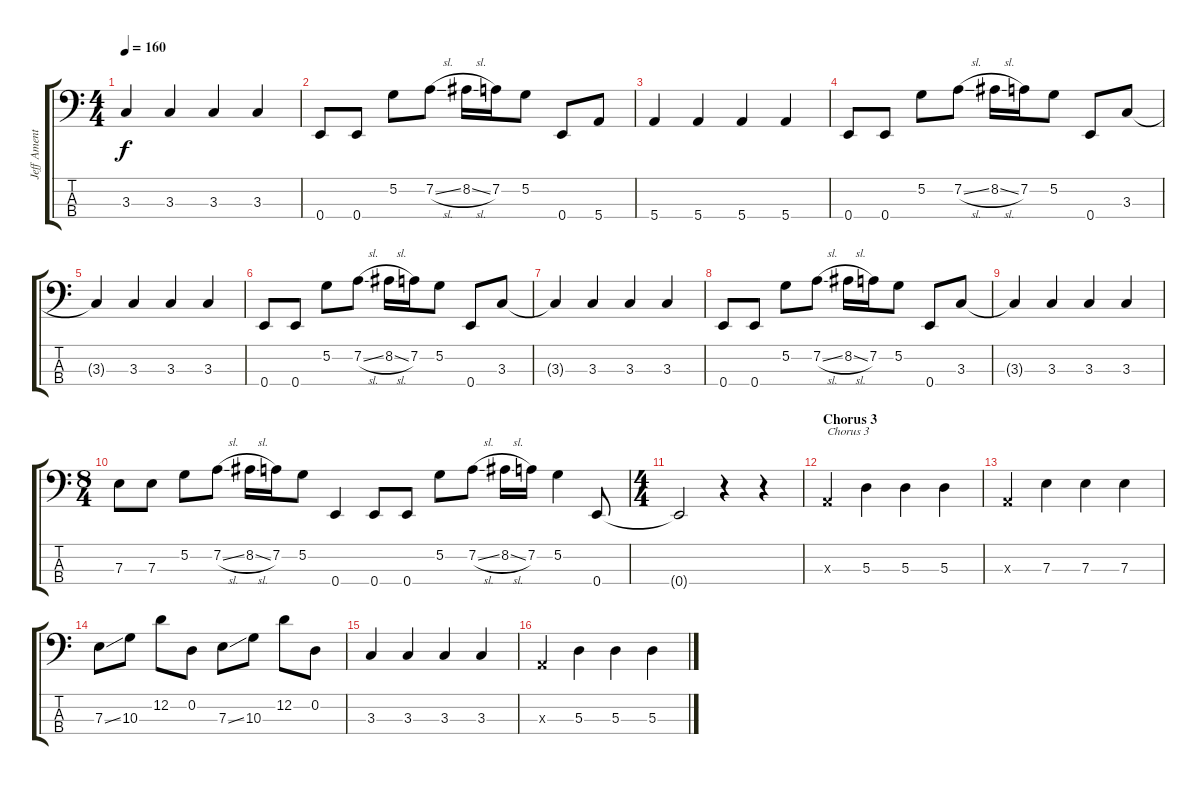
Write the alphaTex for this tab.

\track ("Jeff Ament" "Jeff Ament") {instrument fretlessbass}
\staff {score tabs}
\tuning (G2 D2 A1 E1) {hide}
\ts (4 4)
\tempo 160
\clef f4
\ks c
3.3{t}.4{dy f} 3.3.4 3.3.4 3.3.4 |
0.4.8 0.4.8 5.2.8 7.2{sl}.8 8.2{sl}.16 7.2.16 5.2.8 0.4.8 5.4.8 |
5.4.4 5.4.4 5.4.4 5.4.4 |
0.4.8 0.4.8 5.2.8 7.2{sl}.8 8.2{sl}.16 7.2.16 5.2.8 0.4.8 3.3.8 |
3.3{t}.4 3.3.4 3.3.4 3.3.4 |
0.4.8 0.4.8 5.2.8 7.2{sl}.8 8.2{sl}.16 7.2.16 5.2.8 0.4.8 3.3.8 |
3.3{t}.4 3.3.4 3.3.4 3.3.4 |
0.4.8 0.4.8 5.2.8 7.2{sl}.8 8.2{sl}.16 7.2.16 5.2.8 0.4.8 3.3.8 |
3.3{t}.4 3.3.4 3.3.4 3.3.4 |
\ts (8 4)
7.3.8 7.3.8 5.2.8 7.2{sl}.8 8.2{sl}.16 7.2.16 5.2.8 0.4.4 0.4.8 0.4.8 5.2.8 7.2{sl}.8 8.2{sl}.16 7.2.16 5.2.4 0.4.8 |
\ts (4 4)
0.4{t}.2 r.4 r.4 |
\section ("" "Chorus 3")
0.3{x}.4{txt "Chorus 3"} 5.3.4 5.3.4 5.3.4 |
0.3{x}.4 7.3.4 7.3.4 7.3.4 |
7.3{ss}.8 10.3.8 12.2.8 0.2.8 7.3{ss}.8 10.3.8 12.2.8 0.2.8 |
3.3.4 3.3.4 3.3.4 3.3.4 |
0.3{x}.4 5.3.4 5.3.4 5.3.4
